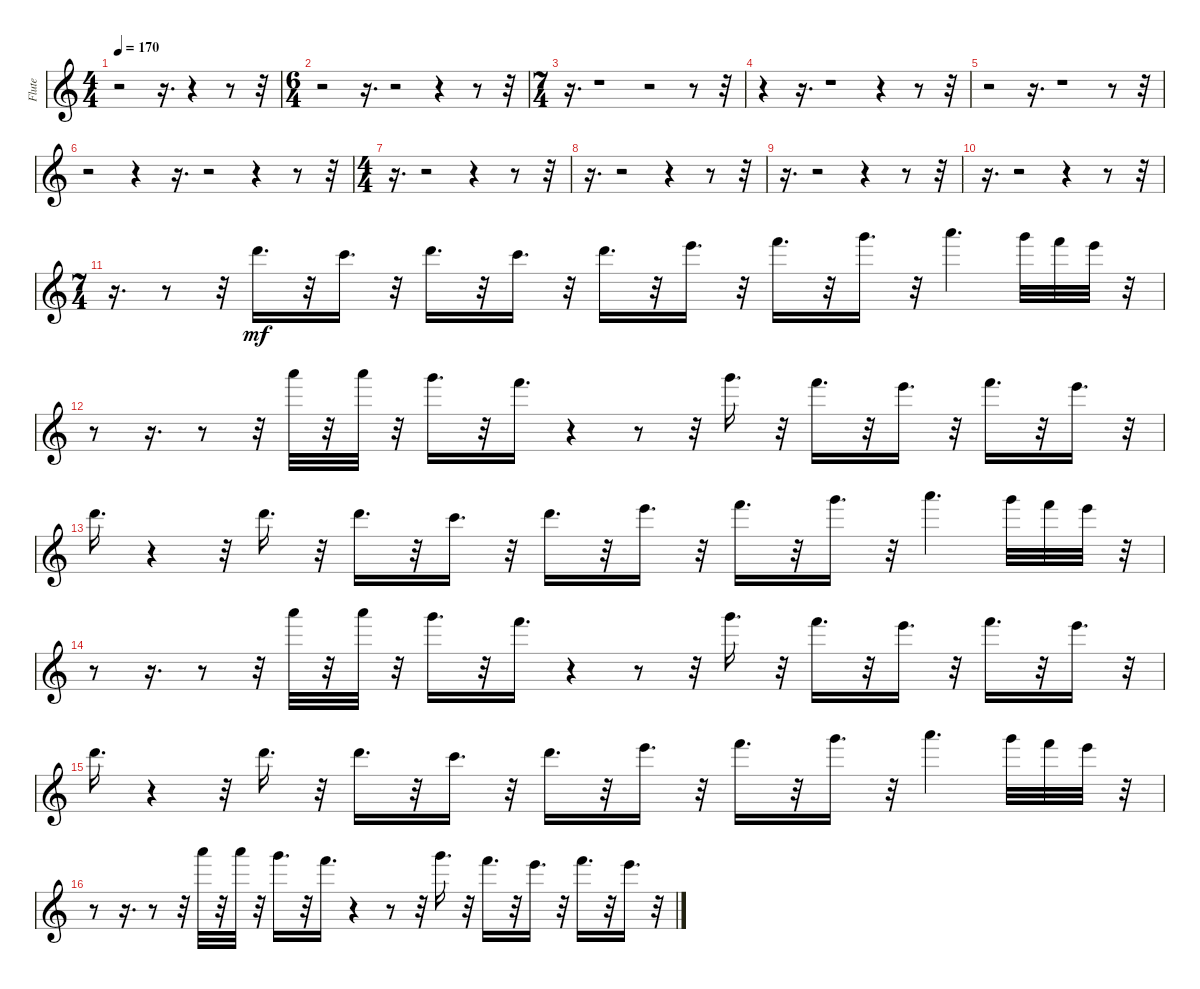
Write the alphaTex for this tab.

\track ("Flute" "Flute") {instrument acousticguitarsteel}
\staff {score}
\tuning (E4 B3 G3 D3 A2 E2 B1) {hide}
\ts (4 4)
\tempo 170
\clef g2
\ks c
r.2{dy mf} r.16{d} r.4 r.8 r.32 |
\ts (6 4)
r.2 r.16{d} r.2 r.4 r.8 r.32 |
\ts (7 4)
r.16{d} r.1 r.2 r.8 r.32 |
r.4 r.16{d} r.1 r.4 r.8 r.32 |
r.2 r.16{d} r.1 r.8 r.32 |
r.2 r.4 r.16{d} r.2 r.4 r.8 r.32 |
\ts (4 4)
r.16{d} r.2 r.4 r.8 r.32 |
r.16{d} r.2 r.4 r.8 r.32 |
r.16{d} r.2 r.4 r.8 r.32 |
r.16{d} r.2 r.4 r.8 r.32 |
\ts (7 4)
r.16{d} r.8 r.32 10.1.16{d} r.32 8.1.16{d} r.32 10.1.16{d} r.32 8.1.16{d} r.32 10.1.16{d} r.32 12.1.16{d} r.32 13.1.16{d} r.32 15.1.16{d} r.32 17.1.4{d} 15.1.32 13.1.32 12.1.32 r.32 |
r.8 r.16{d} r.8 r.32 17.1.32 r.32 17.1.32 r.32 15.1.16{d} r.32 13.1.16{d} r.4 r.8 r.32 15.1.16{d} r.32 13.1.16{d} r.32 12.1.16{d} r.32 13.1.16{d} r.32 12.1.16{d} r.32 |
10.1.16{d} r.4 r.32 10.1.16{d} r.32 10.1.16{d} r.32 8.1.16{d} r.32 10.1.16{d} r.32 12.1.16{d} r.32 13.1.16{d} r.32 15.1.16{d} r.32 17.1.4{d} 15.1.32 13.1.32 12.1.32 r.32 |
r.8 r.16{d} r.8 r.32 17.1.32 r.32 17.1.32 r.32 15.1.16{d} r.32 13.1.16{d} r.4 r.8 r.32 15.1.16{d} r.32 13.1.16{d} r.32 12.1.16{d} r.32 13.1.16{d} r.32 12.1.16{d} r.32 |
10.1.16{d} r.4 r.32 10.1.16{d} r.32 10.1.16{d} r.32 8.1.16{d} r.32 10.1.16{d} r.32 12.1.16{d} r.32 13.1.16{d} r.32 15.1.16{d} r.32 17.1.4{d} 15.1.32 13.1.32 12.1.32 r.32 |
r.8 r.16{d} r.8 r.32 17.1.32 r.32 17.1.32 r.32 15.1.16{d} r.32 13.1.16{d} r.4 r.8 r.32 15.1.16{d} r.32 13.1.16{d} r.32 12.1.16{d} r.32 13.1.16{d} r.32 12.1.16{d} r.32
